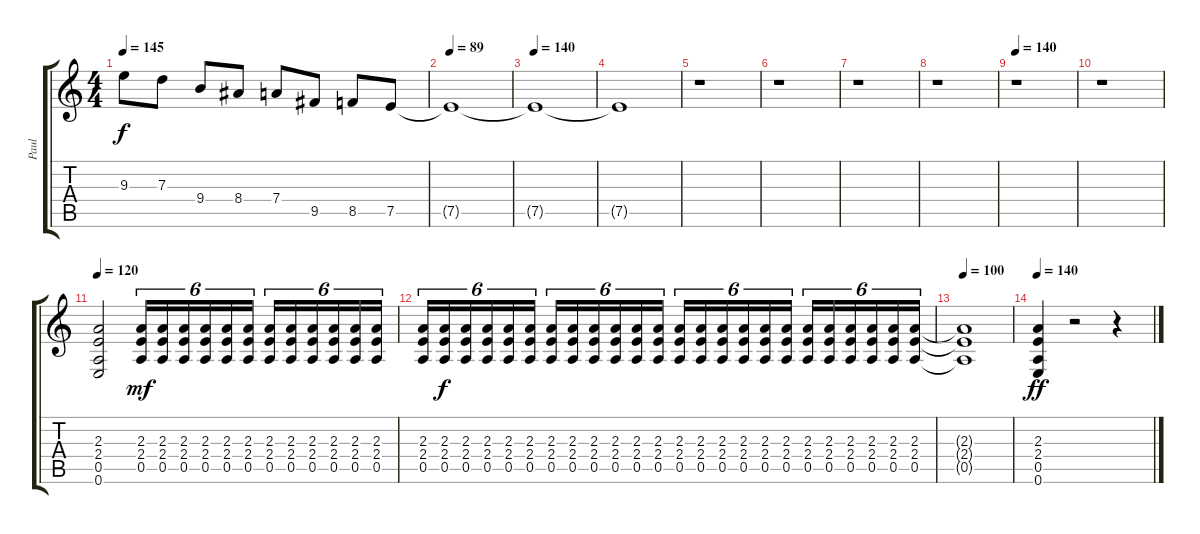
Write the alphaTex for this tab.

\track ("Paul " "Paul ") {instrument distortionguitar}
\staff {score tabs}
\tuning (E4 B3 G3 D3 A2 E2) {hide}
\ts (4 4)
\tempo 145
\clef g2
\ks c
9.3.8{dy f} 7.3.8 9.4.8 8.4.8 7.4.8 9.5.8 8.5.8 7.5.8 |
\tempo 89
7.5{t}.1 |
\tempo 140
7.5{t}.1 |
7.5{t}.1 |
r.1 |
r.1 |
r.1 |
r.1 |
\tempo 140
r.1 |
r.1 |
\tempo 120
(2.3 2.4 0.5 0.6).2 (2.3 2.4 0.5).16{tu (6 4) dy mf} (2.3 2.4 0.5).16{tu (6 4)} (2.3 2.4 0.5).16{tu (6 4)} (2.3 2.4 0.5).16{tu (6 4)} (2.3 2.4 0.5).16{tu (6 4)} (2.3 2.4 0.5).16{tu (6 4)} (2.3 2.4 0.5).16{tu (6 4)} (2.3 2.4 0.5).16{tu (6 4)} (2.3 2.4 0.5).16{tu (6 4)} (2.3 2.4 0.5).16{tu (6 4)} (2.3 2.4 0.5).16{tu (6 4)} (2.3 2.4 0.5).16{tu (6 4)} |
(2.3 2.4 0.5).16{tu (6 4)} (2.3 2.4 0.5).16{tu (6 4) dy f} (2.3 2.4 0.5).16{tu (6 4)} (2.3 2.4 0.5).16{tu (6 4)} (2.3 2.4 0.5).16{tu (6 4)} (2.3 2.4 0.5).16{tu (6 4)} (2.3 2.4 0.5).16{tu (6 4)} (2.3 2.4 0.5).16{tu (6 4)} (2.3 2.4 0.5).16{tu (6 4)} (2.3 2.4 0.5).16{tu (6 4)} (2.3 2.4 0.5).16{tu (6 4)} (2.3 2.4 0.5).16{tu (6 4)} (2.3 2.4 0.5).16{tu (6 4)} (2.3 2.4 0.5).16{tu (6 4)} (2.3 2.4 0.5).16{tu (6 4)} (2.3 2.4 0.5).16{tu (6 4)} (2.3 2.4 0.5).16{tu (6 4)} (2.3 2.4 0.5).16{tu (6 4)} (2.3 2.4 0.5).16{tu (6 4)} (2.3 2.4 0.5).16{tu (6 4)} (2.3 2.4 0.5).16{tu (6 4)} (2.3 2.4 0.5).16{tu (6 4)} (2.3 2.4 0.5).16{tu (6 4)} (2.3 2.4 0.5).16{tu (6 4)} |
\tempo 100
(2.3{t} 2.4{t} 0.5{t}).1 |
\tempo 140
(2.3 2.4 0.5 0.6).4{dy ff} r.2 r.4
